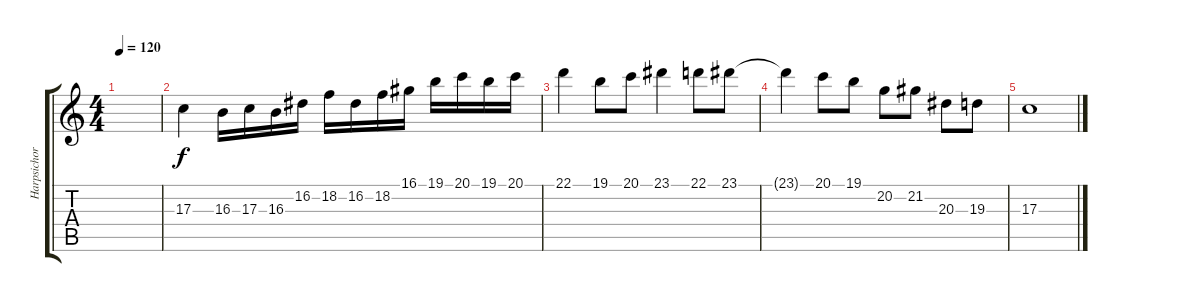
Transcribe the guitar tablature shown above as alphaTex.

\track ("Harpsichord" "Harpsichor") {instrument harpsichord}
\staff {score tabs}
\tuning (E4 B3 G3 D3 A2 E2) {hide}
\ts (4 4)
\tempo 120
\clef g2
\ks c
|
17.3.4 16.3.16 17.3.16 16.3.16 16.2.16 18.2.16 16.2.16 18.2.16 16.1.16 19.1.16 20.1.16 19.1.16 20.1.16 |
22.1.4 19.1.8 20.1.8 23.1.4 22.1.8 23.1.8 |
23.1{t}.4 20.1.8 19.1.8 20.2.8 21.2.8 20.3.8 19.3.8 |
17.3.1
